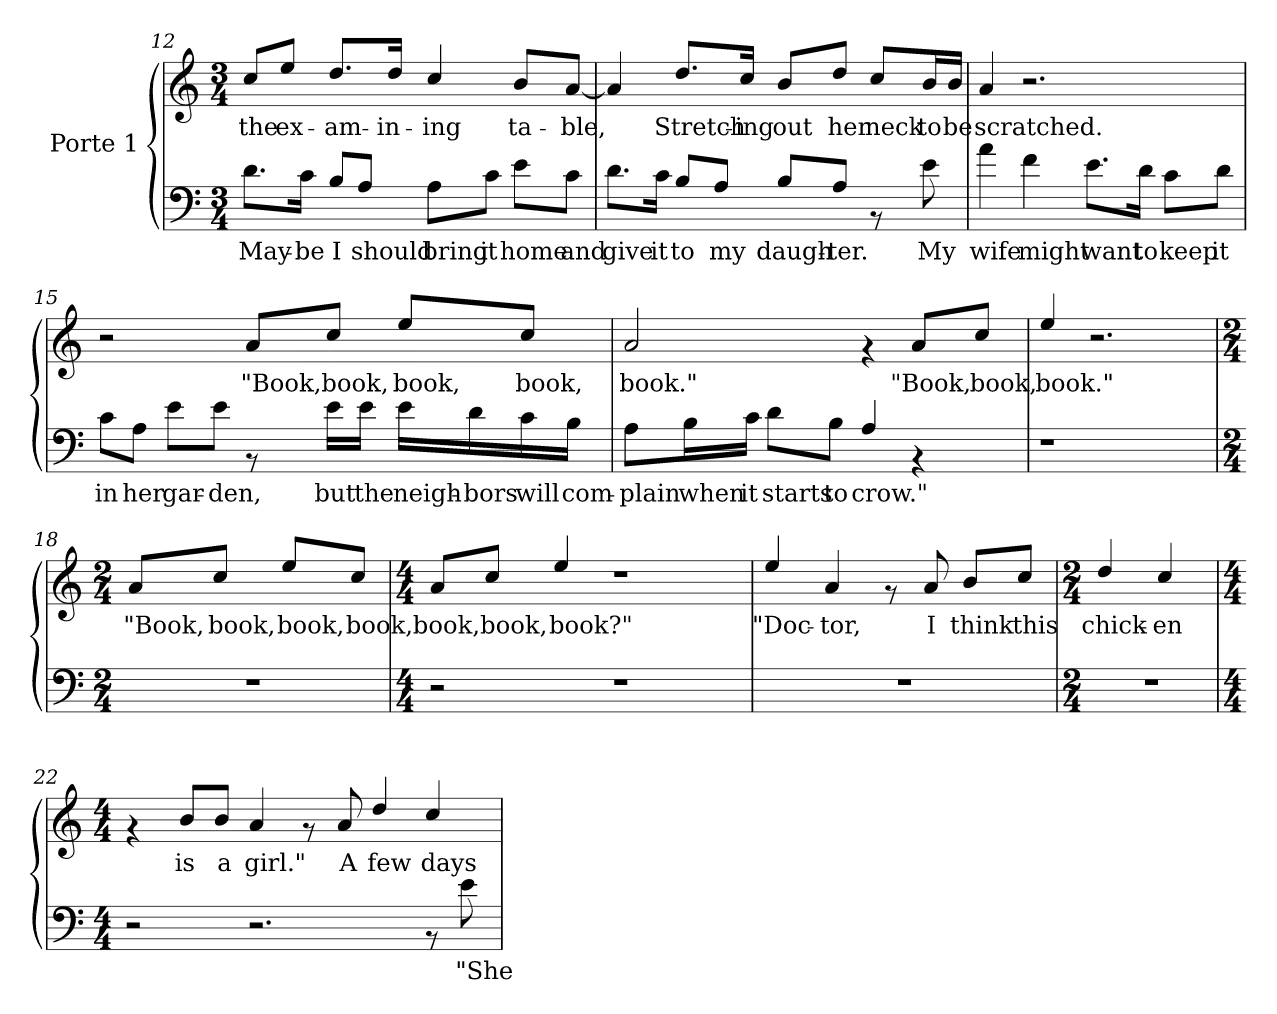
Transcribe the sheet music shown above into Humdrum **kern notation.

**kern	**text	**kern	**text
*part1	*part1	*part1	*part1
*staff2	*staff2	*staff1	*staff1
*I"Porte 1	*	*	*
*clefF4	*	*clefG2	*
*ITrd5c9	*	*ITrd5c9	*
*M3/4	*	*M3/4	*
=12	=12	=12	=12
!	!LO:LY:b:cj	!	!LO:LY:b:cj
8.F\L	May-	8e/L	the
!	!	!	!LO:LY:b:cj
.	.	8g/J	ex-
!	!LO:LY:b:cj	!	!
16E\J	-be	.	.
!	!LO:LY:b:cj	!	!LO:LY:b:cj
8D/L	I	8.f/L	-am-
!	!LO:LY:b:cj	!	!
8C/J	should	.	.
!	!	!	!LO:LY:b:cj
.	.	16f/J	-in-
!	!LO:LY:b:cj	!	!LO:LY:b:cj
8C\L	bring	4e/	-ing
!	!LO:LY:b:cj	!	!
8E\J	it	.	.
!	!LO:LY:b:cj	!	!LO:LY:b:cj
8G\L	home	8d/L	ta-
!	!LO:LY:b:cj	!	!LO:LY:b:cj
8E\J	and	[<8c/J	-ble,
=13	=13	=13	=13
!	!LO:LY:b:cj	!	!LO:LY:b:cj
8.F\L	give	4c/]	.
!	!LO:LY:b:cj	!	!
16E\J	it	.	.
!	!LO:LY:b:cj	!	!LO:LY:b:cj
8D/L	to	8.f/L	Stretch-
!	!LO:LY:b:cj	!	!
8C/J	my	.	.
!	!	!	!LO:LY:b:cj
.	.	16e/J	-ing
!	!LO:LY:b:cj	!	!LO:LY:b:cj
8D/L	daugh-	8d/L	out
!	!LO:LY:b:cj	!	!LO:LY:b:cj
8C/J	-ter.	8f/J	her
!	!	!	!LO:LY:b:cj
8rAA	.	8e/L	neck
!	!LO:LY:b:cj	!	!LO:LY:b:cj
8G\	My	16d/	to
!	!	!	!LO:LY:b:cj
.	.	16d/J	be
!!LO:PB:g=z
=14	=14	=14	=14
!	!LO:LY:b:cj	!	!LO:LY:b:cj
4c\	wife	4c/	scratched.
!	!LO:LY:b:cj	!	!
4A\	might	2.r	.
!	!LO:LY:b:cj	!	!
8.G\L	want	.	.
!	!LO:LY:b:cj	!	!
16F\J	to	.	.
!	!LO:LY:b:cj	!	!
8E\L	keep	.	.
!	!LO:LY:b:cj	!	!
8F\J	it	.	.
=15	=15	=15	=15
!	!LO:LY:b:cj	!	!
8E\L	in	2r	.
!	!LO:LY:b:cj	!	!
8C\J	her	.	.
!	!LO:LY:b:cj	!	!
8G\L	gar-	.	.
!	!LO:LY:b:cj	!	!
8G\J	-den,	.	.
!	!	!	!LO:LY:b:cj
8rAA	.	8c/L	"Book,
!	!LO:LY:b:cj	!	!LO:LY:b:cj
16G\L	but	8e/J	book,
!	!LO:LY:b:cj	!	!
16G\J	the	.	.
!	!LO:LY:b:cj	!	!LO:LY:b:cj
16G\L	neigh-	8g/L	book,
!	!LO:LY:b:cj	!	!
16F\	-bors	.	.
!	!LO:LY:b:cj	!	!LO:LY:b:cj
16E\	will	8e/J	book,
!	!LO:LY:b:cj	!	!
16D\J	com-	.	.
=16	=16	=16	=16
!	!LO:LY:b:cj	!	!LO:LY:b:cj
8C\L	plain	2c/	-book."
!	!LO:LY:b:cj	!	!
16D\	when	.	.
!	!LO:LY:b:cj	!	!
16E\J	it	.	.
!	!LO:LY:b:cj	!	!
8F\L	starts	.	.
!	!LO:LY:b:cj	!	!
8D\J	to	.	.
!	!LO:LY:b:cj	!	!
4C/	crow."	4rf	.
!	!	!	!LO:LY:b:cj
4rAA	.	8c/L	"Book,
!	!	!	!LO:LY:b:cj
.	.	8e/J	book,
!!LO:LB:g=z
=17	=17	=17	=17
!LO:N:vis=1	!	!	!LO:LY:b:cj
2.r	.	4g/	book."
.	.	2.r	.
4ryy	.	.	.
=18	=18	=18	=18
*M2/4	*	*M2/4	*
!	!	!	!LO:LY:b:cj
2r	.	8c/L	"Book,
!	!	!	!LO:LY:b:cj
.	.	8e/J	book,
!	!	!	!LO:LY:b:cj
.	.	8g/L	book,
!	!	!	!LO:LY:b:cj
.	.	8e/J	book,
=19	=19	=19	=19
*M4/4	*	*M4/4	*
!	!	!	!LO:LY:b:cj
2r	.	8c/L	book,
!	!	!	!LO:LY:b:cj
.	.	8e/J	book,
!	!	!	!LO:LY:b:cj
.	.	4g/	book?"
1r	.	1r	.
=20	=20	=20	=20
!	!	!	!LO:LY:b:cj
1r	.	4g/	"Doc-
!	!	!	!LO:LY:b:cj
.	.	4c/	-tor,
.	.	8rf	.
!	!	!	!LO:LY:b:cj
.	.	8c/	I
!	!	!	!LO:LY:b:cj
.	.	8d/L	think
!	!	!	!LO:LY:b:cj
.	.	8e/J	this
!!LO:LB:g=z
=21	=21	=21	=21
*M2/4	*	*M2/4	*
!	!	!	!LO:LY:b:cj
2r	.	4f/	chick-
!	!	!	!LO:LY:b:cj
.	.	4e/	-en
=22	=22	=22	=22
*M4/4	*	*M4/4	*
2r	.	4rf	.
!	!	!	!LO:LY:b:cj
.	.	8d/L	is
!	!	!	!LO:LY:b:cj
.	.	8d/J	a
!	!	!	!LO:LY:b:cj
2.r	.	4c/	girl."
.	.	8rf	.
!	!	!	!LO:LY:b:cj
.	.	8c/	A
!	!	!	!LO:LY:b:cj
.	.	4f/	few
!	!	!	!LO:LY:b:cj
8rAA	.	4e/	days
!	!LO:LY:b:cj	!	!
8G\	"She	.	.
=	=	=	=
*-	*-	*-	*-
